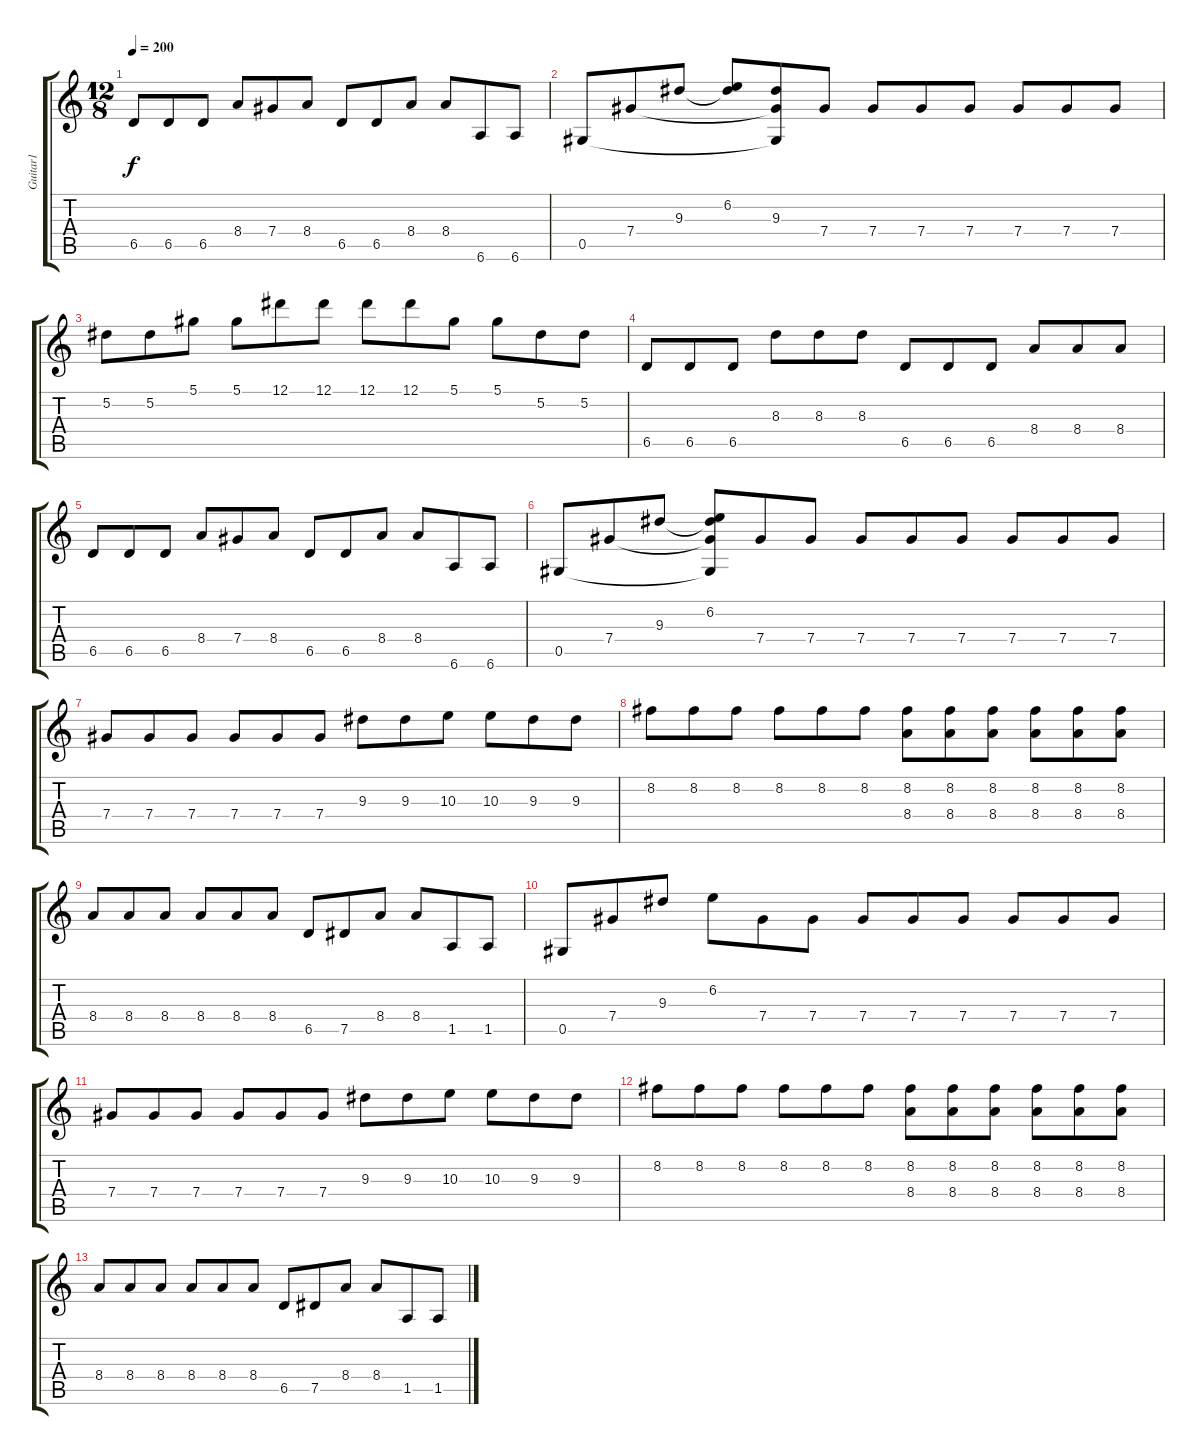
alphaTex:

\track ("Guitar1" "Guitar1") {instrument distortionguitar}
\staff {score tabs}
\tuning (Eb4 Bb3 Gb3 Db3 Ab2 Eb2) {hide}
\ts (12 8)
\tempo 200
\clef g2
\ks c
6.5.8{dy f} 6.5.8 6.5.8 8.4.8 7.4.8 8.4.8 6.5.8 6.5.8 8.4.8 8.4.8 6.6.8 6.6.8 |
0.5.8 7.4.8 9.3.8 (6.2 9.3{t}).8 (9.3 7.4{t} 0.5{t}).8 7.4.8 7.4.8 7.4.8 7.4.8 7.4.8 7.4.8 7.4.8 |
5.2.8 5.2.8 5.1.8 5.1.8 12.1.8 12.1.8 12.1.8 12.1.8 5.1.8 5.1.8 5.2.8 5.2.8 |
6.5.8 6.5.8 6.5.8 8.3.8 8.3.8 8.3.8 6.5.8 6.5.8 6.5.8 8.4.8 8.4.8 8.4.8 |
6.5.8 6.5.8 6.5.8 8.4.8 7.4.8 8.4.8 6.5.8 6.5.8 8.4.8 8.4.8 6.6.8 6.6.8 |
0.5.8 7.4.8 9.3.8 (6.2 9.3{t} 7.4{t} 0.5{t}).8 7.4.8 7.4.8 7.4.8 7.4.8 7.4.8 7.4.8 7.4.8 7.4.8 |
7.4.8 7.4.8 7.4.8 7.4.8 7.4.8 7.4.8 9.3.8 9.3.8 10.3.8 10.3.8 9.3.8 9.3.8 |
8.2.8 8.2.8 8.2.8 8.2.8 8.2.8 8.2.8 (8.2 8.4).8 (8.2 8.4).8 (8.2 8.4).8 (8.2 8.4).8 (8.2 8.4).8 (8.2 8.4).8 |
8.4.8 8.4.8 8.4.8 8.4.8 8.4.8 8.4.8 6.5.8 7.5.8 8.4.8 8.4.8 1.5.8 1.5.8 |
0.5.8 7.4.8 9.3.8 6.2.8 7.4.8 7.4.8 7.4.8 7.4.8 7.4.8 7.4.8 7.4.8 7.4.8 |
7.4.8 7.4.8 7.4.8 7.4.8 7.4.8 7.4.8 9.3.8 9.3.8 10.3.8 10.3.8 9.3.8 9.3.8 |
8.2.8 8.2.8 8.2.8 8.2.8 8.2.8 8.2.8 (8.2 8.4).8 (8.2 8.4).8 (8.2 8.4).8 (8.2 8.4).8 (8.2 8.4).8 (8.2 8.4).8 |
8.4.8 8.4.8 8.4.8 8.4.8 8.4.8 8.4.8 6.5.8 7.5.8 8.4.8 8.4.8 1.5.8 1.5.8
